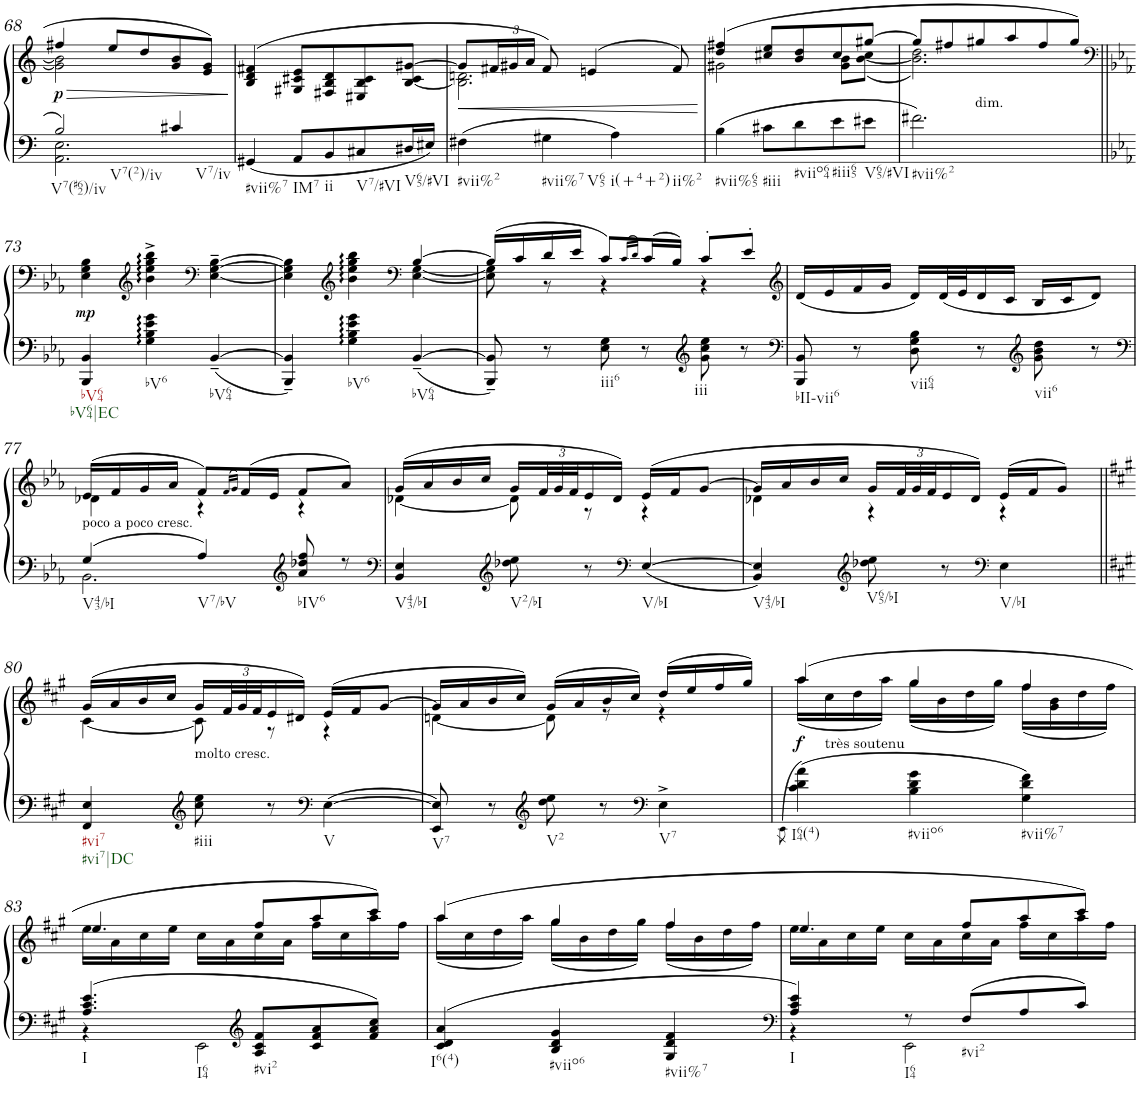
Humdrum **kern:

**kern	**kern	**dynam
*part1	*part1	*part1
*staff2	*staff1	*staff1/2
*I"Piano	*	*
*I'Pno.	*	*
!!LO:PB:g=z
*clefF4	*clefG2	*
*k[]	*k[]	*
*M3/4	*M3/4	*
=68	=68	=68
*^	*	*
!LO:TX:b:t=V7(#62)/iv	!	!	!
!LO:TX:b:t=V7(2)/iv	!	!	!
!	!	!	!LO:HP:b
*	*	*^	*
!	!	!	!	!LO:DY:n=1:b
2B/	2.AA\ 2.E\	4ff#X/	2g\] 2b\]	> p
.	.	8ee/L	.	.
.	.	8dd/	.	.
!LO:TX:b:t=V7/iv	!	!	!	!
4c#X/	.	8g/ 8b/	4ryy	.
.	.	8e/ 8g/J	.	.
*v	*v	*	*	*
*	*v	*v	*
.	.	]
=69	=69	=69
!LO:TX:b:t=#vii%7	!	!
4GG#X/	(4B/ 4d/ 4f#X/	.
!LO:TX:b:t=IM7	!	!
8AA/L	8G#X/ 8c#X/ 8e/L	.
!LO:TX:b:t=ii	!	!
8BB/	8F#X/ 8B/ 8d/	.
!LO:TX:b:t=V7/#VI	!	!
8C#X/	8E#X/ 8B/ 8c#/	.
!LO:TX:b:t=V65/#VI	!	!
16D#X/L	[<8B/ 8c#/ [8g#X/J	.
16E#X/JJ	.	.
=70	=70	=70
!LO:TX:b:t=#vii%2	!	!
!	!	!LO:HP:b
*	*^	*
4F#X\	8g#/L]	2.B\] 2.dn\	<
*	*Xbrackettup	*	*
.	24f#X/L	.	.
.	24g#X/	.	.
.	24a/JJ	.	.
!LO:TX:b:t=#vii%7	!	!	!
!LO:TX:b:t=V65	!	!	!
4G#X\	8f#/)	.	.
.	(4en/	.	.
!LO:TX:b:t=i(+4+2)	!	!	!
!LO:TX:b:t=ii%2	!	!	!
4A\	.	.	.
.	8f#/)	.	.
*	*v	*v	*
.	.	[
=71	=71	=71
*	*^	*
!LO:TX:b:t=#vii%65	!	!	!
4B\	(4dd/ 4ff#X/	2g#X\	.
!LO:TX:b:t=#iii	!	!	!
8c#X\L	8cc#X/ 8ee/L	.	.
!LO:TX:b:t=#viio64	!	!	!
8d\	8b/ 8dd/	.	.
!LO:TX:b:t=#iii65	!	!	!
8e\	8cc#/	8g#\ 8b\L	.
!LO:TX:b:t=V65/#VI	!	!	!
8e#X\J	[8gg#X/J	([8b\ 8cc#\J	.
=72	=72	=72	=72
!LO:TX:b:t=#vii%2	!	!	!
2.f#X\	8gg#/L]	2.b\] 2.dd\)	.
.	8ff#X/	.	.
!	!LO:TX:b:t=dim.	!	!
.	8gg#X/	.	.
.	8aa/	.	.
.	8ff#/	.	.
.	8gg#/J)	.	.
*	*v	*v	*
!!LO:LB:g=z
=73||	=73||	=73||
*	*clefF4	*
*k[b-e-a-]	*k[b-e-a-]	*
!LO:TX:b:t=bV64	!	!
!LO:TX:b:t=bV64|EC	!	!
!	!	!LO:DY:b
4BBB-/ 4BB-/	4E-\ 4G\ 4B-\	mp
*	*clefG2	*
!LO:TX:b:t=bV6	!	!
4G\:: 4B-\:: 4e-\:: 4g\::	4b-\^ 4ee-\^ 4gg\^ 4bb-\^	.
*	*clefF4	*
!LO:TX:b:t=bV64	!	!
[>4BB-~/	[4E-\~ [4G\~ [4B-\~	.
=74	=74	=74
*	*^	*
4BBB-/~ 4BB-/]~	4E-\] 4G\] 4B-\]	2ryy	.
*	*clefG2	*	*
!LO:TX:b:t=bV6	!	!	!
4G\:: 4B-\:: 4e-\:: 4g\::	4b-\ 4ee-\ 4gg\ 4bb-\	.	.
*	*clefF4	*	*
!LO:TX:b:t=bV64	!	!	!
[>4BB-~/	[4B-/	[4E-\ [4G\	.
=75	=75	=75	=75
*^	*	*	*
8BBB-/~ 8BB-/]~	8ryy	(16B-/LL]	8E-\] 8G\]	.
.	.	16c/	.	.
8r	8ryy	16d/	8r	.
.	.	16e-/JJ	.	.
!LO:TX:b:t=iii6	!	!	!	!
8E-\ 8G\	2ryy	8c/L)	4r	.
.	.	(16qc/LL	.	.
.	.	16qd/JJ)	.	.
8r	.	(16c/L	.	.
.	.	16B-/JJ)	.	.
*clefG2	*	*	*	*
!LO:TX:b:t=iii	!	!	!	!
8g\ 8cc\ 8ee-\	.	8c'/L	4r	.
8r	.	8e-'/J	.	.
*v	*v	*	*	*
*	*v	*v	*
=76	=76	=76
*clefF4	*clefG2	*
!LO:TX:b:t=bII-vii6	!	!
8BBB-/ 8BB-/	(16d/LL	.
.	16e-/	.
8r	16f/	.
.	16g/JJ	.
!LO:TX:b:t=vii64	!	!
8D\ 8G\ 8B-\	16d/LL)	.
.	(32d/L	.
.	32e-/J	.
8r	16d/	.
.	16c/JJ	.
*clefG2	*	*
!LO:TX:b:t=vii6	!	!
8g\ 8b-\ 8dd\	16B-/LL	.
.	16c/J	.
8r	8d/J)	.
!!LO:LB:g=z
=77	=77	=77
*clefF4	*	*
*^	*^	*
!	!	!LO:TX:b:t=poco a poco cresc.	!	!
!LO:TX:b:t=V43/bI	!	!	!	!
4G/	2.BB-\	(16e-/LL	4d-X\	.
.	.	16f/	.	.
.	.	16g/	.	.
.	.	16a-/JJ	.	.
!LO:TX:b:t=V7/bV	!	!	!	!
4A-/	.	8f/L)	4r	.
.	.	(16qf/LL	.	.
.	.	16qg/JJ)	.	.
.	.	(16f/L	.	.
.	.	16e-/JJ	.	.
*clefG2	*	*	*	*
!LO:TX:b:t=bIV6	!	!	!	!
8a-/ 8dd-X/ 8ff/	.	8f/L	4r	.
8r	.	8a-/J)	.	.
*v	*v	*	*	*
=78	=78	=78	=78
*clefF4	*	*	*
!LO:TX:b:t=V43/bI	!	!	!
4BB-/ 4E-/	(16g/LL	[4d-X\	.
.	16a-/	.	.
.	16b-/	.	.
.	16cc/JJ	.	.
*clefG2	*	*	*
!LO:TX:b:t=V2/bI	!	!	!
8dd-X\ 8ee-\	16g/LL	8d-\]	.
.	48f/L	.	.
.	48g/	.	.
.	48f/J	.	.
8r	16e-/	8r	.
.	16d-/JJ)	.	.
*clefF4	*	*	*
!LO:TX:b:t=V/bI	!	!	!
[>4E-/	(16e-/LL	4r	.
.	16f/J	.	.
.	[8g/J	.	.
=79	=79	=79	=79
*^	*	*	*
!LO:TX:b:t=V43/bI	!	!	!	!
4BB-/ 4E-/]	4ryy	16g/LL]	4d-X\	.
.	.	16a-/	.	.
.	.	16b-/	.	.
.	.	16cc/JJ	.	.
*clefG2	*	*	*	*
!LO:TX:b:t=V65/bI	!	!	!	!
8dd-X\ 8ee-\	2ryy	16g/LL	4r	.
.	.	48f/L	.	.
.	.	48g/	.	.
.	.	48f/J	.	.
8r	.	16e-/	.	.
.	.	16d-/JJ)	.	.
*clefF4	*	*	*	*
!LO:TX:b:t=V/bI	!	!	!	!
4E-\	.	(16e-/LL	4r	.
.	.	16f/J	.	.
.	.	8g/J)	.	.
*v	*v	*	*	*
!!LO:LB:g=z	!!
=80||	=80||	=80||	=80||
*k[f#c#g#]	*k[f#c#g#]	*	*
!LO:TX:b:t=#vi7	!	!	!
!LO:TX:b:t=#vi7|DC	!	!	!
4FF#/ 4E/	(16g#/LL	[4c#\	.
.	16a/	.	.
.	16b/	.	.
.	16cc#/JJ	.	.
*clefG2	*	*	*
!	!LO:TX:b:t=molto cresc.	!	!
!LO:TX:b:t=#iii	!	!	!
8cc#\ 8ee\	16g#/LL	8c#\]	.
.	48f#/L	.	.
.	48g#/	.	.
.	48f#/J	.	.
8r	16e/	8r	.
.	16d#X/JJ)	.	.
*clefF4	*	*	*
!LO:TX:b:t=V	!	!	!
[4E\	(16e/LL	4r	.
.	16f#/J	.	.
.	[8g#/J	.	.
=81	=81	=81	=81
*^	*	*	*
!LO:TX:b:t=V7	!	!	!	!
8EE/ 8E/]	8ryy	16g#/LL]	[4dn\	.
.	.	16a/	.	.
8r	8ryy	16b/	.	.
.	.	16cc#/JJ)	.	.
*clefG2	*	*	*	*
!LO:TX:b:t=V2	!	!	!	!
8dd\ 8ee\	2ryy	(16g#/LL	8d\]	.
.	.	16a/	.	.
8r	.	16b/	8r	.
.	.	16cc#/JJ)	.	.
*clefF4	*	*	*	*
!LO:TX:b:t=V7	!	!	!	!
4E^\	.	(16dd/LL	4r	.
.	.	16ee/	.	.
.	.	16ff#/	.	.
.	.	16gg#/JJ)	.	.
*v	*v	*	*	*
=82	=82	=82	=82
8qEE\	.	.	.
!LO:TX:b:t=I64(4)	!	!	!
!	!	!	!LO:DY:b
4c#\ 4d\ 4a\	(4aa/	(16aa\LL	f
!	!	!LO:TX:b:t=très soutenu	!
.	.	16cc#\	.
.	.	16dd\	.
.	.	16aa\JJ)	.
!LO:TX:b:t=#viio6	!	!	!
4B\ 4d\ 4g#\	4gg#/	(16gg#\LL	.
.	.	16b\	.
.	.	16dd\	.
.	.	16gg#\JJ)	.
!LO:TX:b:t=#vii%7	!	!	!
4G#\ 4d\ 4f#\	4ff#/	(16ff#\LL	.
.	.	16g#\ 16b\	.
.	.	16dd\	.
.	.	16ff#\JJ)	.
!!LO:LB:g=z	!!
=83	=83	=83	=83
*^	*	*	*
!LO:TX:b:t=I	!	!	!	!
!LO:TX:b:t=I64	!	!	!	!
4.A/ 4.c#/ 4.e/	4r	4.ee/	16ee\LL	.
.	.	.	16a\	.
.	.	.	16cc#\	.
.	.	.	16ee\JJ	.
.	2EE\	.	16cc#\LL	.
.	.	.	16a\	.
*clefG2	*	*	*	*
!LO:TX:b:t=#vi2	!	!	!	!
8A/ 8c#/ 8f#/L	.	8ff#/L	16cc#\	.
.	.	.	16a\JJ	.
8c#/ 8f#/ 8a/	.	8aa/	16ff#\LL	.
.	.	.	16cc#\	.
8f#/ 8a/ 8cc#/J	.	8ccc#/J)	16aa\	.
.	.	.	16ff#\JJ	.
*v	*v	*	*	*
=84	=84	=84	=84
!LO:TX:b:t=I6(4)	!	!	!
4c#/ 4d/ 4a/	(4aa/	(16aa\LL	.
.	.	16cc#\	.
.	.	16dd\	.
.	.	16aa\JJ)	.
!LO:TX:b:t=#viio6	!	!	!
4B/ 4d/ 4g#/	4gg#/	(16gg#\LL	.
.	.	16b\	.
.	.	16dd\	.
.	.	16gg#\JJ)	.
!LO:TX:b:t=#vii%7	!	!	!
4G#/ 4d/ 4f#/	4ff#/	(16ff#\LL	.
.	.	16b\	.
.	.	16dd\	.
.	.	16ff#\JJ)	.
=85	=85	=85	=85
*clefF4	*	*	*
*^	*	*	*
!LO:TX:b:t=I	!	!	!	!
4A/ 4c#/ 4e/	4r	4.ee/	16ee\LL	.
.	.	.	16a\	.
.	.	.	16cc#\	.
.	.	.	16ee\JJ	.
!LO:TX:b:t=I64	!	!	!	!
8r	2EE\	.	16cc#\LL	.
.	.	.	16a\	.
!LO:TX:b:t=#vi2	!	!	!	!
8F#/L	.	8ff#/L	16cc#\	.
.	.	.	16a\JJ	.
8A/	.	8aa/	16ff#\LL	.
.	.	.	16cc#\	.
8c#/J	.	8ccc#/J)	16aa\	.
.	.	.	16ff#\JJ	.
*v	*v	*	*	*
*	*v	*v	*
=	=	=
*-	*-	*-
